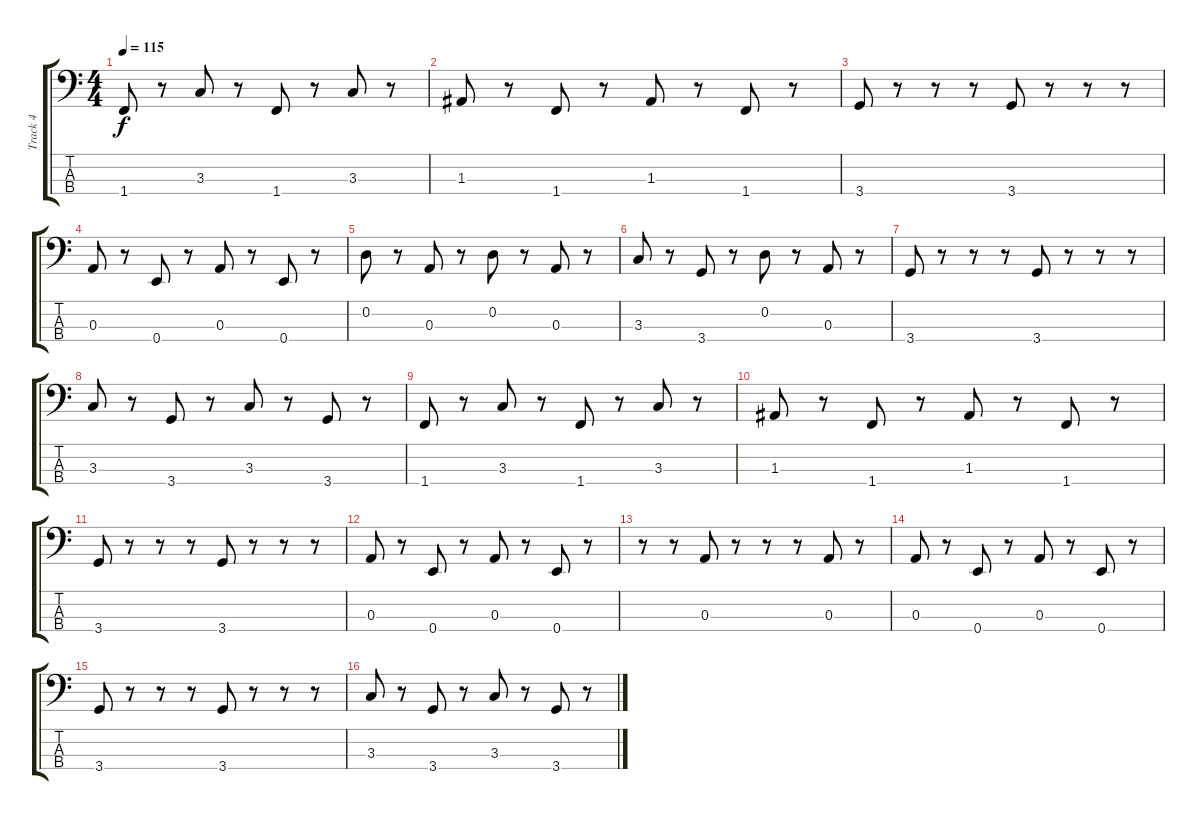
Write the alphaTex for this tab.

\track ("Track 4" "Track 4") {instrument acousticbass}
\staff {score tabs}
\tuning (G2 D2 A1 E1) {hide}
\ts (4 4)
\tempo 115
\clef f4
\ks c
1.4.8{dy f} r.8 3.3.8 r.8 1.4.8 r.8 3.3.8 r.8 |
1.3.8 r.8 1.4.8 r.8 1.3.8 r.8 1.4.8 r.8 |
3.4.8 r.8 r.8 r.8 3.4.8 r.8 r.8 r.8 |
0.3.8 r.8 0.4.8 r.8 0.3.8 r.8 0.4.8 r.8 |
0.2.8 r.8 0.3.8 r.8 0.2.8 r.8 0.3.8 r.8 |
3.3.8 r.8 3.4.8 r.8 0.2.8 r.8 0.3.8 r.8 |
3.4.8 r.8 r.8 r.8 3.4.8 r.8 r.8 r.8 |
3.3.8 r.8 3.4.8 r.8 3.3.8 r.8 3.4.8 r.8 |
1.4.8 r.8 3.3.8 r.8 1.4.8 r.8 3.3.8 r.8 |
1.3.8 r.8 1.4.8 r.8 1.3.8 r.8 1.4.8 r.8 |
3.4.8 r.8 r.8 r.8 3.4.8 r.8 r.8 r.8 |
0.3.8 r.8 0.4.8 r.8 0.3.8 r.8 0.4.8 r.8 |
r.8 r.8 0.3.8 r.8 r.8 r.8 0.3.8 r.8 |
0.3.8 r.8 0.4.8 r.8 0.3.8 r.8 0.4.8 r.8 |
3.4.8 r.8 r.8 r.8 3.4.8 r.8 r.8 r.8 |
3.3.8 r.8 3.4.8 r.8 3.3.8 r.8 3.4.8 r.8
